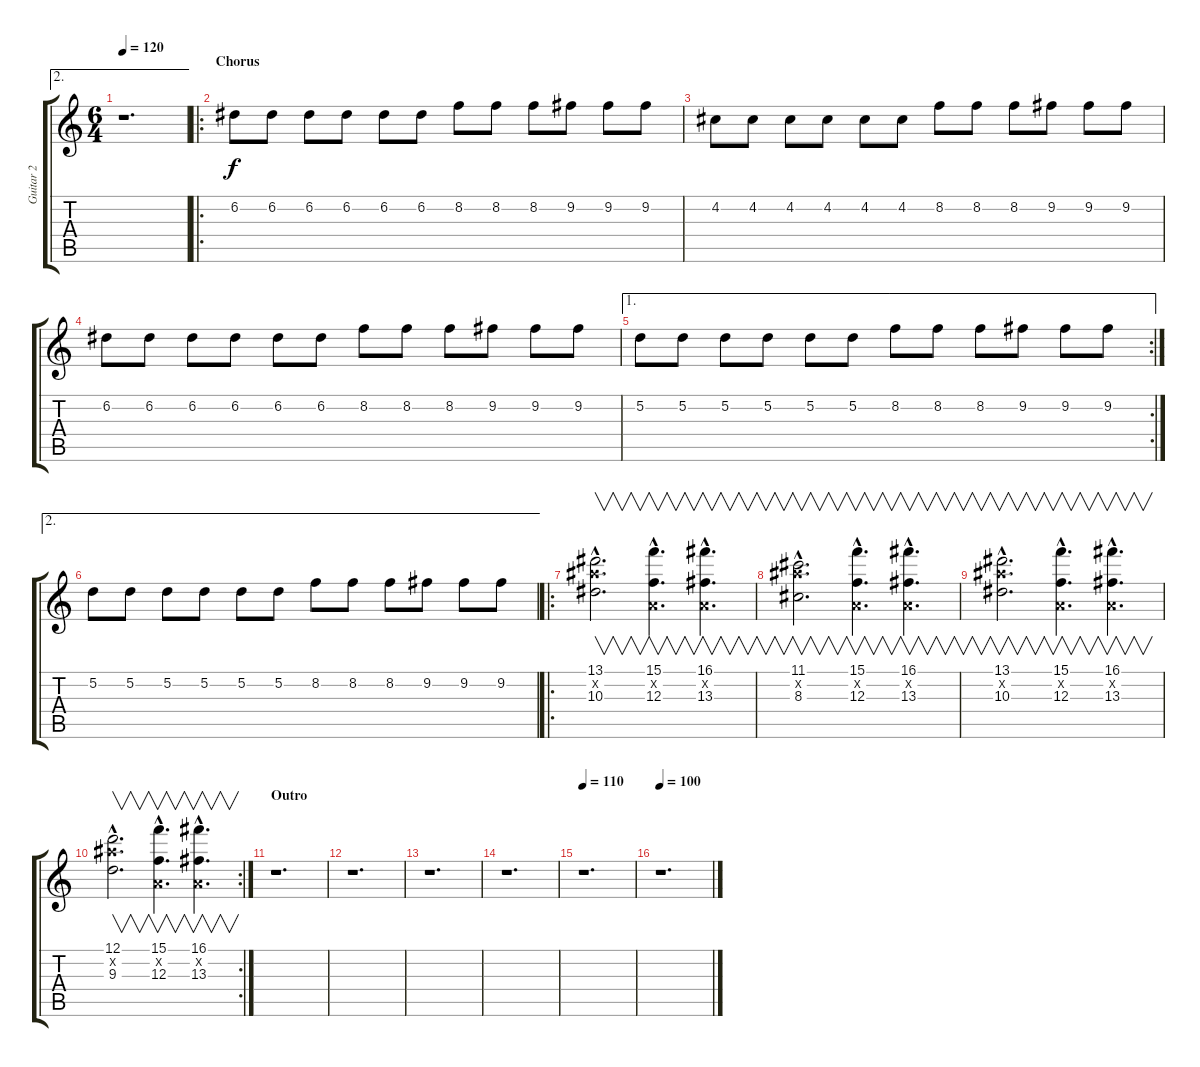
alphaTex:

\track ("Guitar 2" "Guitar 2") {instrument distortionguitar}
\staff {score tabs}
\tuning (D4 A3 F3 C3 G2 C2) {hide}
\ae 2
\ts (6 4)
\tempo 120
\clef g2
\ks c
r.1{d dy f} |
\ro
\section ("" "Chorus")
6.2.8 6.2.8 6.2.8 6.2.8 6.2.8 6.2.8 8.2.8 8.2.8 8.2.8 9.2.8 9.2.8 9.2.8 |
4.2.8 4.2.8 4.2.8 4.2.8 4.2.8 4.2.8 8.2.8 8.2.8 8.2.8 9.2.8 9.2.8 9.2.8 |
6.2.8 6.2.8 6.2.8 6.2.8 6.2.8 6.2.8 8.2.8 8.2.8 8.2.8 9.2.8 9.2.8 9.2.8 |
\ae 1
\rc 2
5.2.8 5.2.8 5.2.8 5.2.8 5.2.8 5.2.8 8.2.8 8.2.8 8.2.8 9.2.8 9.2.8 9.2.8 |
\ae 2
5.2.8 5.2.8 5.2.8 5.2.8 5.2.8 5.2.8 8.2.8 8.2.8 8.2.8 9.2.8 9.2.8 9.2.8 |
\ro
(13.1{hac} 13.2{hac x} 10.3{hac}).2{v d} (15.1{hac} 0.2{hac x} 12.3{hac}).4{v d} (16.1{hac} 0.2{hac x} 13.3{hac}).4{v d} |
(11.1{hac} 13.2{hac x} 8.3{hac}).2{v d} (15.1{hac} 0.2{hac x} 12.3{hac}).4{v d} (16.1{hac} 0.2{hac x} 13.3{hac}).4{v d} |
(13.1{hac} 13.2{hac x} 10.3{hac}).2{v d} (15.1{hac} 0.2{hac x} 12.3{hac}).4{v d} (16.1{hac} 0.2{hac x} 13.3{hac}).4{v d} |
\rc 2
(12.1{hac} 13.2{hac x} 9.3{hac}).2{v d} (15.1{hac} 0.2{hac x} 12.3{hac}).4{v d} (16.1{hac} 0.2{hac x} 13.3{hac}).4{v d} |
\section ("" "Outro")
r.1{d} |
r.1{d} |
r.1{d} |
r.1{d} |
\tempo 110
r.1{d} |
\tempo 100
r.1{d}
